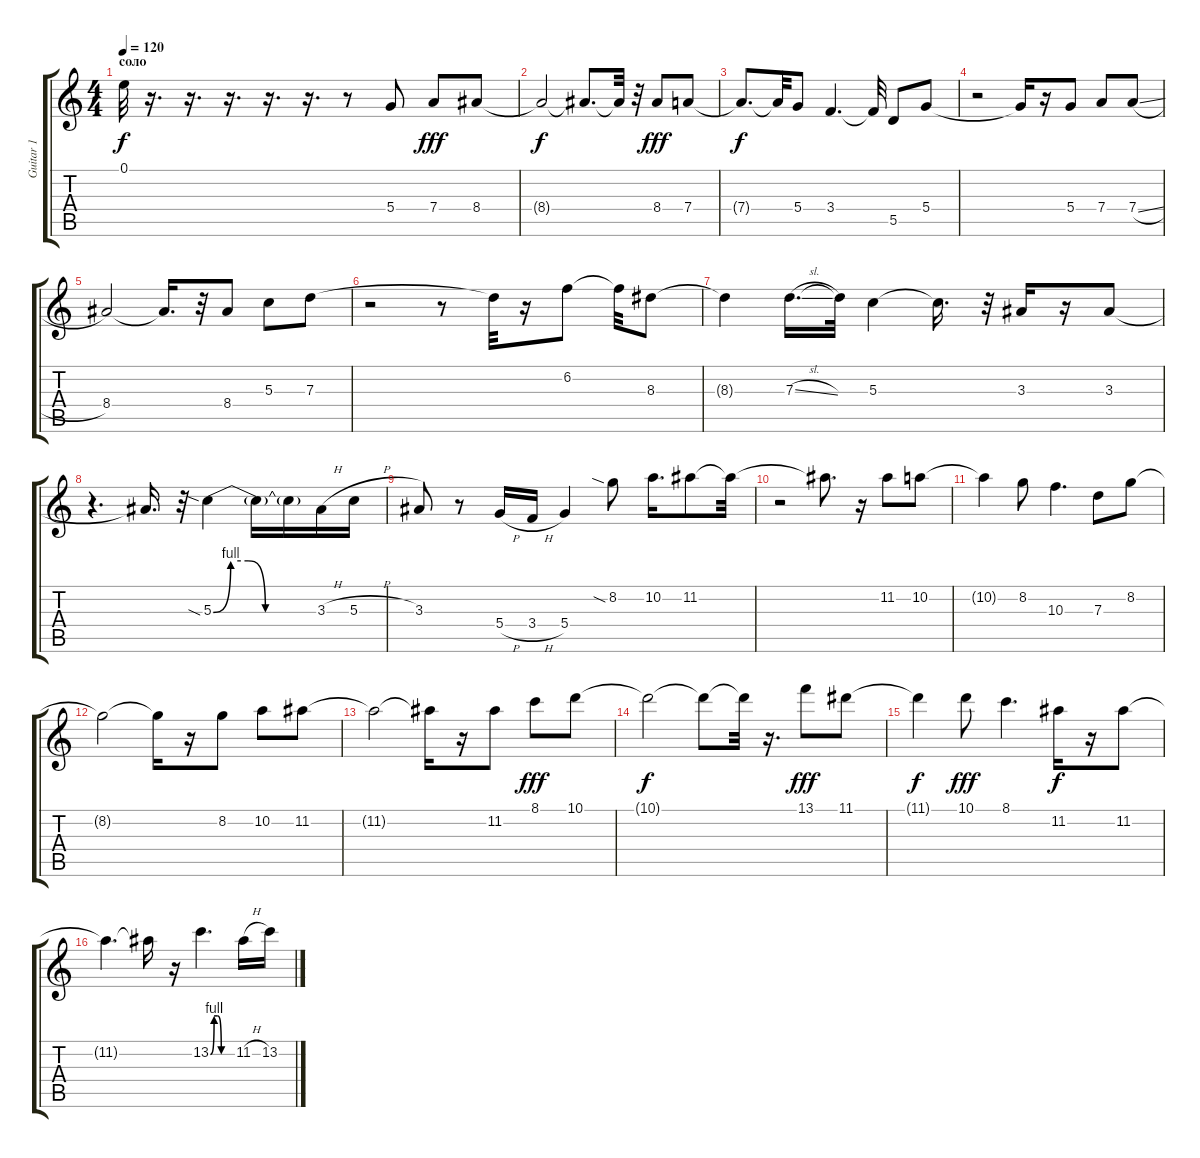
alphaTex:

\track ("Guitar 1" "Guitar 1") {instrument distortionguitar}
\staff {score tabs}
\tuning (E4 B3 G3 D3 A2 E2) {hide}
\ts (4 4)
\section ("" "соло")
\tempo 120
\clef g2
\ks c
0.1.32{dy f} r.16{d} r.16{d} r.16{d} r.16{d} r.16{d} r.8 5.4.8 7.4.8{dy fff} 8.4.8 |
8.4{t}.2{dy f} 8.4{t}.8{d} 8.4{t}.32 r.32 8.4.8{dy fff} 7.4.8 |
7.4{t}.8{d dy f} 7.4{t}.32 5.4.8 3.4.4{d} 3.4{t}.32 5.5.8 5.4.8 |
r.2 5.4{t}.16 r.16 5.4.8 7.4.8 7.4{sl}.8 |
8.4.2 8.4{t}.16{d} r.32 8.4.8 5.3.8 7.3.8 |
r.2 r.8 7.3{t}.32 r.16 6.2.8 6.2{t}.32 8.3.8 |
8.3{t}.4 7.3{sl}.16{d} 7.3{t}.32 5.3.4 5.3{t}.16{d} r.32 3.3.16 r.16 3.3.8 |
r.4{d} 3.3{t}.16{d} r.32 5.3{be (custom 0 0 10 4 20 4 30 0 60 0) sia}.4 5.3{t}.16 5.3{t}.16 3.3{h}.16 5.3{h}.16 |
3.3.8 r.8 5.4{h}.16 3.4{h}.16 5.4.4 8.2{sia}.8 10.2.16{d} 11.2.8 11.2{t}.32 |
r.2 11.2{t}.8{d} r.16 11.2.8 10.2.8 |
10.2{t}.4 8.2.8 10.3.4{d} 7.3.8 8.2.8 |
8.2{t}.2 8.2{t}.16 r.16 8.2.8 10.2.8 11.2.8 |
11.2{t}.2 11.2{t}.16 r.16 11.2.8 8.1.8{dy fff} 10.1.8 |
10.1{t}.2{dy f} 10.1{t}.8 10.1{t}.32 r.16{d} 13.1.8{dy fff} 11.1.8 |
11.1{t}.4{dy f} 10.1.8{dy fff} 8.1.4{d} 11.2.16{dy f} r.16 11.2.8 |
11.2{t}.4{d} 11.2{t}.16 r.16 13.2{be (custom 0 0 10 4 20 4 30 0 60 0)}.4{d} 11.2{h}.16 13.2{h}.16
